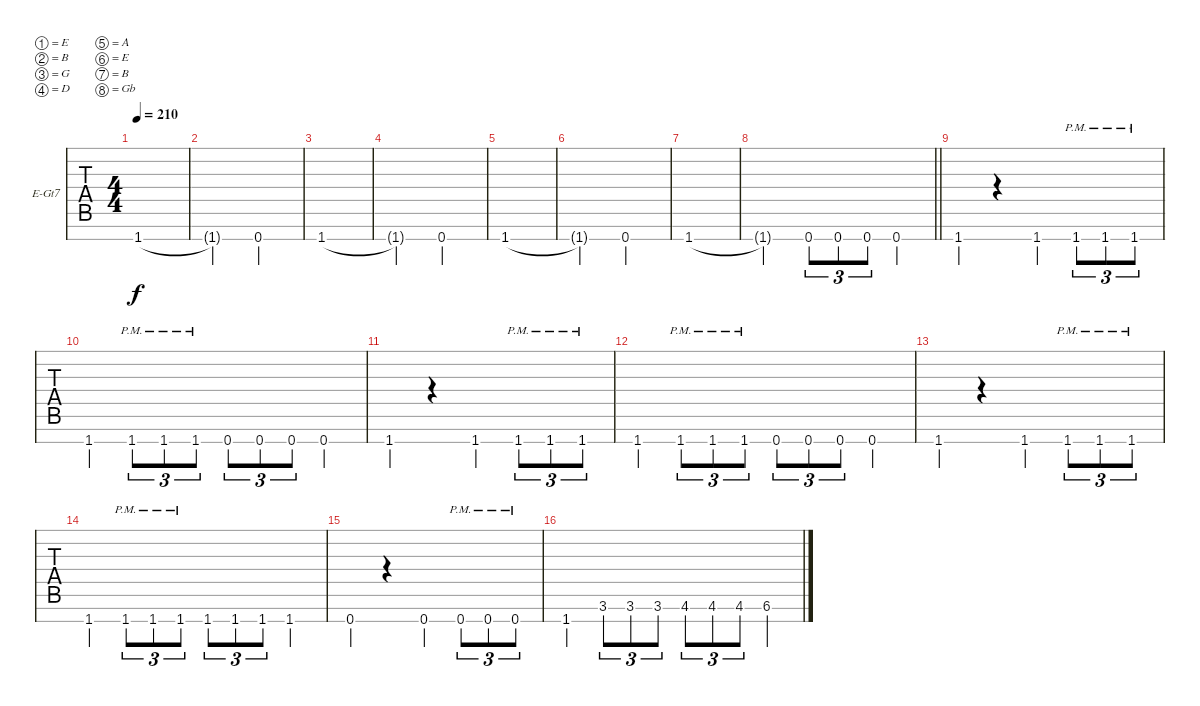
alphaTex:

\bracketExtendMode groupsimilarinstruments
\firstSystemTrackNameOrientation horizontal
\otherSystemsTrackNameOrientation horizontal
\track ("Äîðîæêà 2" "E-Gt7") {instrument distortionguitar}
\staff {tabs}
\tuning (E4 B3 G3 D3 A2 E2 B1 Gb1)
\ts (4 4)
\beaming (8 2 2 2 2)
\tempo 210
\clef g2
\ks c
1.8.1{dy f instrument distortionguitar} |
1.8{t}.2 0.8.2 |
1.8.1 |
1.8{t}.2 0.8.2 |
1.8.1 |
1.8{t}.2 0.8.2 |
1.8.1 |
\barLineRight lightlight
1.8{t}.2 0.8.8{tu (3 2)} 0.8.8{tu (3 2)} 0.8.8{tu (3 2)} 0.8.4 |
\section ("" "")
1.8.4 r.4 1.8.4 1.8{pm}.8{tu (3 2)} 1.8{pm}.8{tu (3 2)} 1.8{pm}.8{tu (3 2)} |
1.8.4 1.8{pm}.8{tu (3 2)} 1.8{pm}.8{tu (3 2)} 1.8{pm}.8{tu (3 2)} 0.8.8{tu (3 2)} 0.8.8{tu (3 2)} 0.8.8{tu (3 2)} 0.8.4 |
1.8.4 r.4 1.8.4 1.8{pm}.8{tu (3 2)} 1.8{pm}.8{tu (3 2)} 1.8{pm}.8{tu (3 2)} |
1.8.4 1.8{pm}.8{tu (3 2)} 1.8{pm}.8{tu (3 2)} 1.8{pm}.8{tu (3 2)} 0.8.8{tu (3 2)} 0.8.8{tu (3 2)} 0.8.8{tu (3 2)} 0.8.4 |
1.8.4 r.4 1.8.4 1.8{pm}.8{tu (3 2)} 1.8{pm}.8{tu (3 2)} 1.8{pm}.8{tu (3 2)} |
1.8.4 1.8{pm}.8{tu (3 2)} 1.8{pm}.8{tu (3 2)} 1.8{pm}.8{tu (3 2)} 1.8.8{tu (3 2)} 1.8.8{tu (3 2)} 1.8.8{tu (3 2)} 1.8.4 |
0.8.4 r.4 0.8.4 0.8{pm}.8{tu (3 2)} 0.8{pm}.8{tu (3 2)} 0.8{pm}.8{tu (3 2)} |
1.8.4 3.7.8{tu (3 2)} 3.7.8{tu (3 2)} 3.7.8{tu (3 2)} 4.7.8{tu (3 2)} 4.7.8{tu (3 2)} 4.7.8{tu (3 2)} 6.7.4
